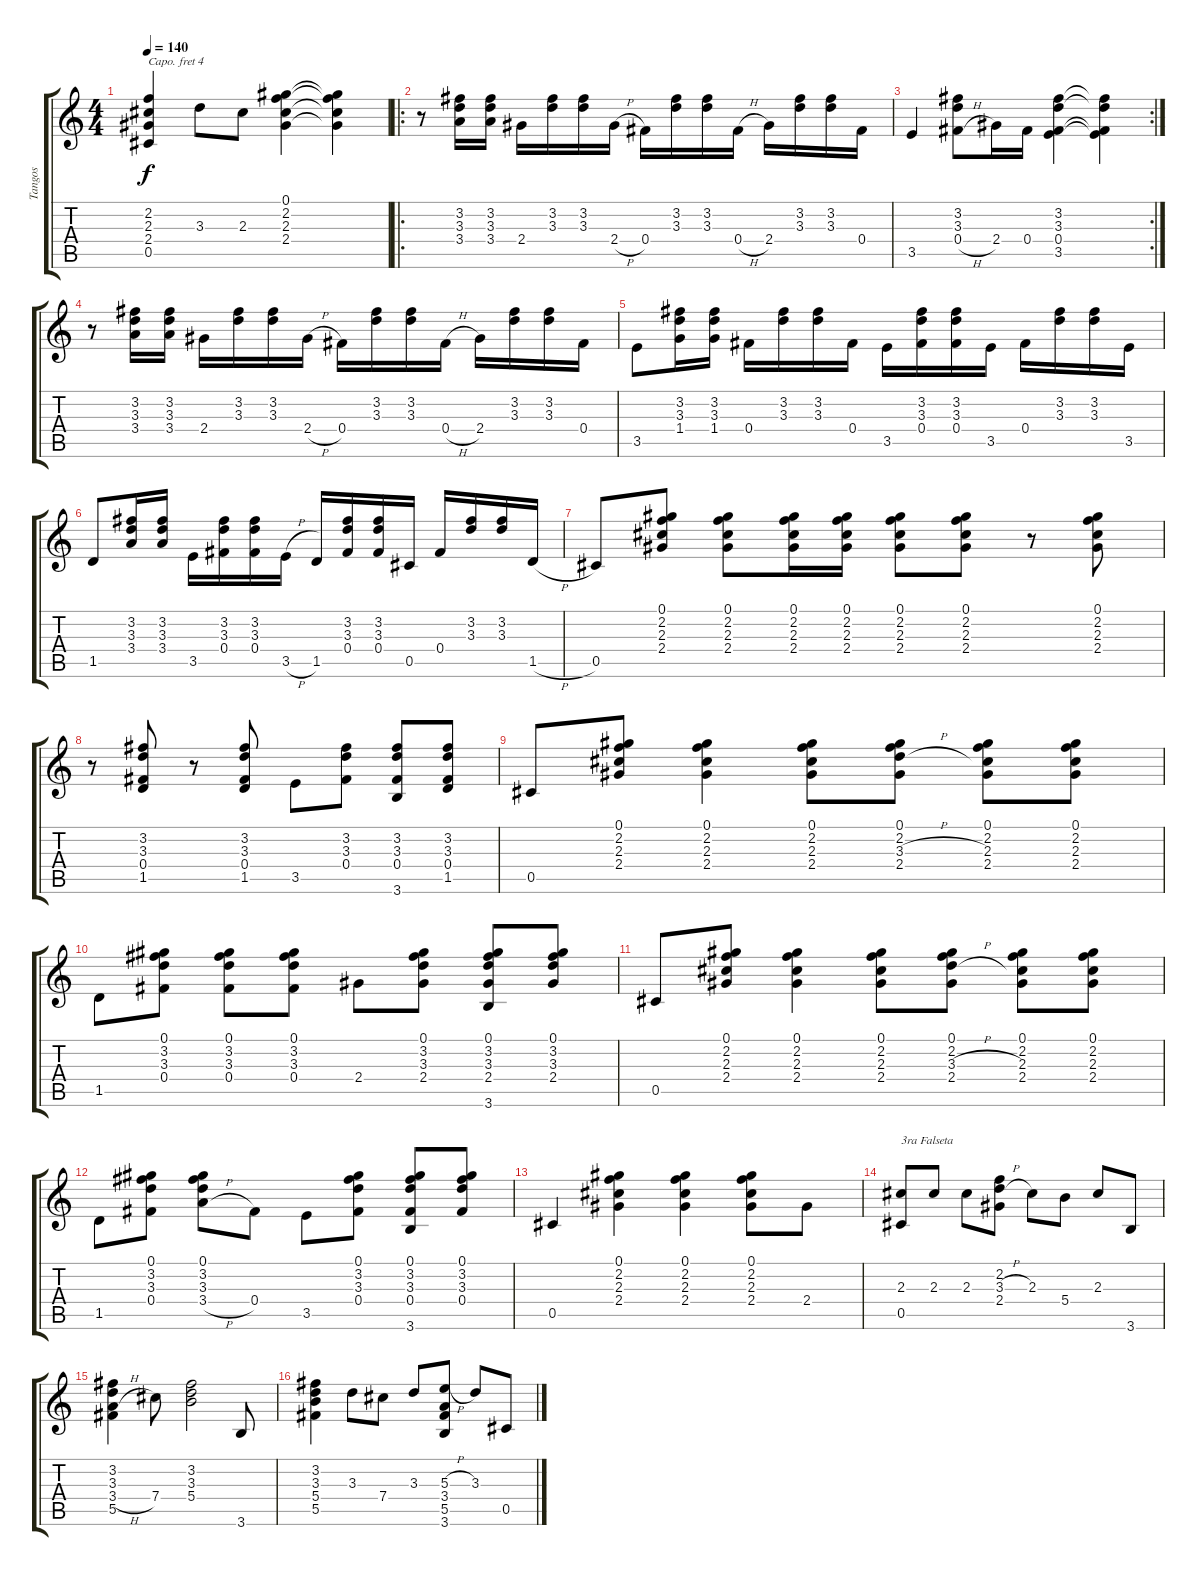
\track ("Tangos" "Tangos") {instrument acousticguitarnylon}
\staff {score tabs}
\capo 4
\tuning (E4 B3 G3 D3 A2 E2) {hide}
\ts (4 4)
\tempo 140
\clef g2
\ks c
(2.2 2.3 2.4 0.5).4{dy f} 3.3.8 2.3.8 (0.1 2.2 2.3 2.4).4 (0.1{t} 2.2{t} 2.3{t} 2.4{t}).4 |
\ro
r.8 (3.2 3.3 3.4).16 (3.2 3.3 3.4).16 2.4.16 (3.2 3.3).16 (3.2 3.3).16 2.4{h}.16 0.4.16 (3.2 3.3).16 (3.2 3.3).16 0.4{h}.16 2.4.16 (3.2 3.3).16 (3.2 3.3).16 0.4.16 |
\rc 2
3.5.4 (3.2 3.3 0.4{h}).8 2.4.16 0.4.16 (3.2 3.3 0.4 3.5).4 (3.2{t} 3.3{t} 0.4{t} 3.5{t}).4 |
r.8 (3.2 3.3 3.4).16 (3.2 3.3 3.4).16 2.4.16 (3.2 3.3).16 (3.2 3.3).16 2.4{h}.16 0.4.16 (3.2 3.3).16 (3.2 3.3).16 0.4{h}.16 2.4.16 (3.2 3.3).16 (3.2 3.3).16 0.4.16 |
3.5.8 (3.2 3.3 1.4).16 (3.2 3.3 1.4).16 0.4.16 (3.2 3.3).16 (3.2 3.3).16 0.4.16 3.5.16 (3.2 3.3 0.4).16 (3.2 3.3 0.4).16 3.5.16 0.4.16 (3.2 3.3).16 (3.2 3.3).16 3.5.16 |
1.5.8 (3.2 3.3 3.4).16 (3.2 3.3 3.4).16 3.5.16 (3.2 3.3 0.4).16 (3.2 3.3 0.4).16 3.5{h}.16 1.5.16 (3.2 3.3 0.4).16 (3.2 3.3 0.4).16 0.5.16 0.4.16 (3.2 3.3).16 (3.2 3.3).16 1.5{h}.16 |
0.5.8 (0.1 2.2 2.3 2.4).8 (0.1 2.2 2.3 2.4).8 (0.1 2.2 2.3 2.4).16 (0.1 2.2 2.3 2.4).16 (0.1 2.2 2.3 2.4).8 (0.1 2.2 2.3 2.4).8 r.8 (0.1 2.2 2.3 2.4).8 |
r.8 (3.2 3.3 0.4 1.5).8 r.8 (3.2 3.3 0.4 1.5).8 3.5.8 (3.2 3.3 0.4).8 (3.2 3.3 0.4 3.6).8 (3.2 3.3 0.4 1.5).8 |
0.5.8 (0.1 2.2 2.3 2.4).8 (0.1 2.2 2.3 2.4).4 (0.1 2.2 2.3 2.4).8 (0.1 2.2 3.3{h} 2.4).8 (0.1 2.2 2.3 2.4).8 (0.1 2.2 2.3 2.4).8 |
1.5.8 (0.1 3.2 3.3 0.4).8 (0.1 3.2 3.3 0.4).8 (0.1 3.2 3.3 0.4).8 2.4.8 (0.1 3.2 3.3 2.4).8 (0.1 3.2 3.3 2.4 3.6).8 (0.1 3.2 3.3 2.4).8 |
0.5.8 (0.1 2.2 2.3 2.4).8 (0.1 2.2 2.3 2.4).4 (0.1 2.2 2.3 2.4).8 (0.1 2.2 3.3{h} 2.4).8 (0.1 2.2 2.3 2.4).8 (0.1 2.2 2.3 2.4).8 |
1.5.8 (0.1 3.2 3.3 0.4).8 (0.1 3.2 3.3 3.4{h}).8 0.4.8 3.5.8 (0.1 3.2 3.3 0.4).8 (0.1 3.2 3.3 0.4 3.6).8 (0.1 3.2 3.3 0.4).8 |
0.5.4 (0.1 2.2 2.3 2.4).4 (0.1 2.2 2.3 2.4).4 (0.1 2.2 2.3 2.4).8 2.4.8 |
(2.3 0.5).8{txt "3ra Falseta"} 2.3.8 2.3.8 (2.2 3.3{h} 2.4).8 2.3.8 5.4.8 2.3.8 3.6.8 |
(3.2 3.3 3.4{h} 5.5).4 7.4.8 (3.2 3.3 5.4).2 3.6.8 |
(3.2 3.3 5.4 5.5).4 3.3.8 7.4.8 3.3.8 (5.3{h} 3.4 5.5 3.6).8 3.3.8 0.5.8
